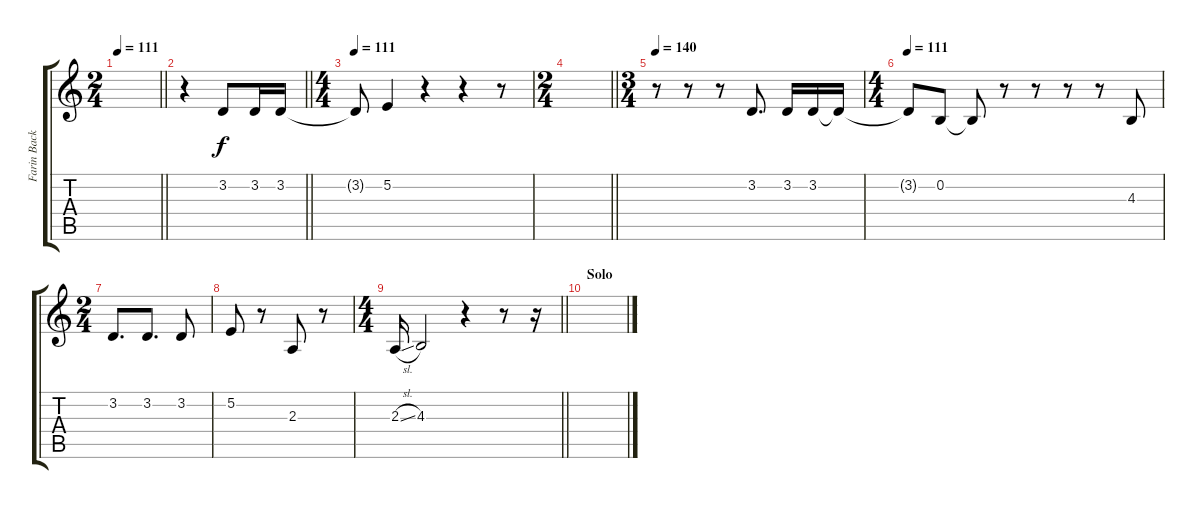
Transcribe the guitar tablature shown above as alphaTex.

\track ("Farin Background Vocals R" "Farin Back") {instrument oboe}
\staff {score tabs}
\tuning (E4 B3 G3 D3 A2 E2) {hide}
\ts (2 4)
\tempo 111
\clef g2
\barLineRight lightlight
\ks c
|
\barLineRight lightlight
r.4 3.2.8 3.2.16 3.2.16 |
\ts (4 4)
\tempo 111
3.2{t}.8 5.2.4 r.4 r.4 r.8 |
\ts (2 4)
\barLineRight lightlight
|
\ts (3 4)
\tempo 140
r.8 r.8 r.8 3.2.8{d} 3.2.16 3.2.16 3.2{t}.16 |
\ts (4 4)
\tempo 111
3.2{t}.8 0.2.8 0.2{t}.8 r.8 r.8 r.8 r.8 4.3.8 |
\ts (2 4)
3.2.8{d} 3.2.8{d} 3.2.8 |
5.2.8 r.8 2.3.8 r.8 |
\ts (4 4)
\barLineRight lightlight
2.3{sl}.16 4.3.2 r.4 r.8 r.16 |
\section ("" "Solo")
